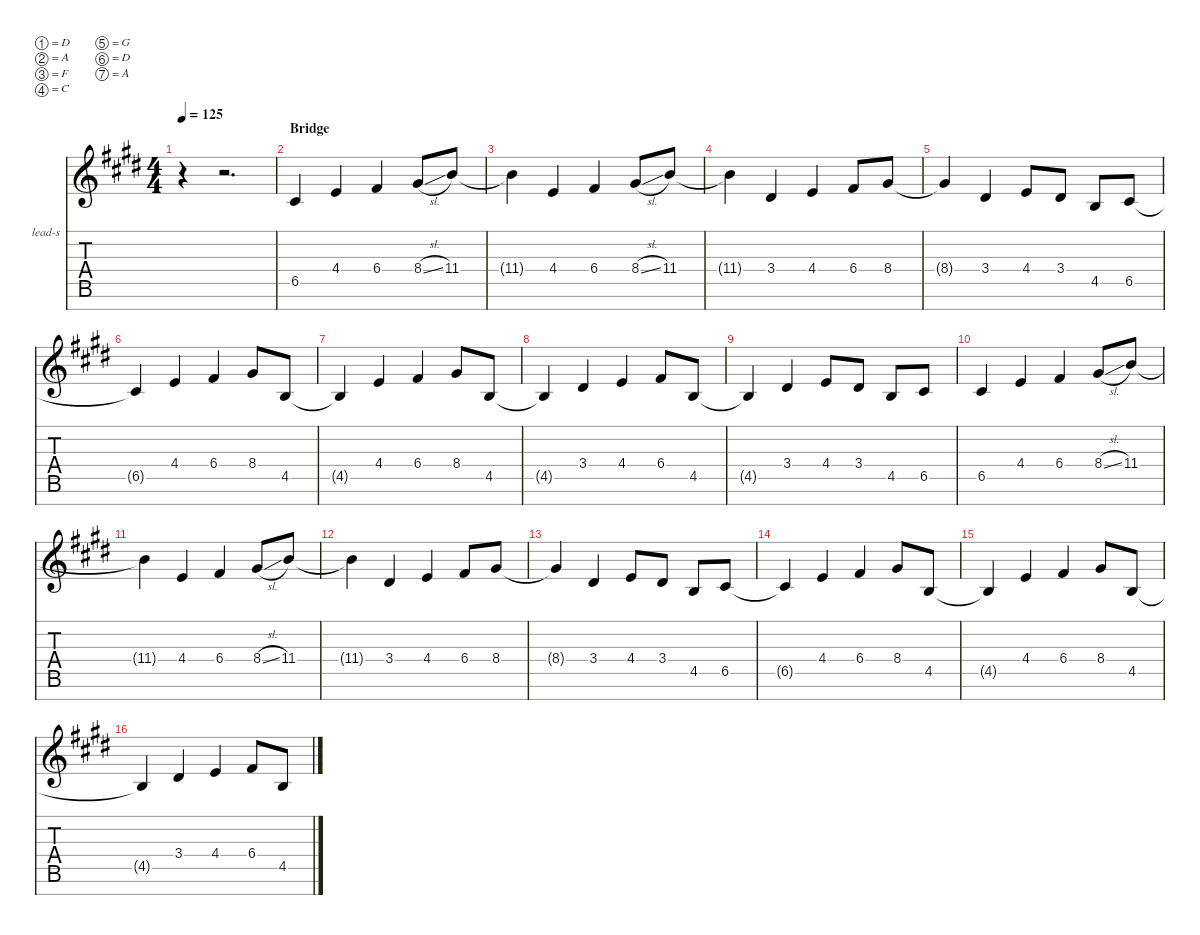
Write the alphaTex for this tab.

\defaultSystemsLayout 4
\hideDynamics
\bracketExtendMode nobrackets
\firstSystemTrackNameOrientation horizontal
\otherSystemsTrackNameOrientation horizontal
\track ("lead-simple" "lead-s") {instrument overdrivenguitar}
\staff {score tabs}
\tuning (D4 A3 F3 C3 G2 D2 A1)
\ts (4 4)
\scale
1.22693
\tempo 125
\accidentals auto
\clef g2
\ottava regular
\simile none
\ks c#minor
r.4{dy mf beam Down} r.2{d beam Down} |
\section ("" "Bridge")
\scale
0.924358 6.5{acc #}.4{beam Up} 4.4{acc forcenatural}.4{beam Up} 6.4{acc #}.4{beam Up} 8.4{sl acc #}.8{beam Up} 11.4{acc forcenatural}.8{beam Up} |
\scale
0.924358 11.4{t acc forcenatural}.4{beam Down} 4.4{acc forcenatural}.4{beam Up} 6.4{acc #}.4{beam Up} 8.4{sl acc #}.8{beam Up} 11.4{acc forcenatural}.8{beam Up} |
\scale
0.924358 11.4{t acc forcenatural}.4{beam Down} 3.4{acc #}.4{beam Up} 4.4{acc forcenatural}.4{beam Up} 6.4{acc #}.8{beam Up} 8.4{acc #}.8{beam Up} |
\scale
1.21366 8.4{t acc #}.4{beam Up} 3.4{acc #}.4{beam Up} 4.4{acc forcenatural}.8{beam Up} 3.4{acc #}.8{beam Up} 4.5{acc forcenatural}.8{beam Up} 6.5{acc #}.8{beam Up} |
\scale
0.928779 6.5{t acc #}.4{beam Up} 4.4{acc forcenatural}.4{beam Up} 6.4{acc #}.4{beam Up} 8.4{acc #}.8{beam Up} 4.5{acc forcenatural}.8{beam Up} |
\scale
0.928779 4.5{t acc forcenatural}.4{beam Up} 4.4{acc forcenatural}.4{beam Up} 6.4{acc #}.4{beam Up} 8.4{acc #}.8{beam Up} 4.5{acc forcenatural}.8{beam Up} |
\scale
0.928779 4.5{t acc forcenatural}.4{beam Up} 3.4{acc #}.4{beam Up} 4.4{acc forcenatural}.4{beam Up} 6.4{acc #}.8{beam Up} 4.5{acc forcenatural}.8{beam Up} |
\scale
1.21366 4.5{t acc forcenatural}.4{beam Up} 3.4{acc #}.4{beam Up} 4.4{acc forcenatural}.8{beam Up} 3.4{acc #}.8{beam Up} 4.5{acc forcenatural}.8{beam Up} 6.5{acc #}.8{beam Up} |
\scale
0.928779 6.5{acc #}.4{beam Up} 4.4{acc forcenatural}.4{beam Up} 6.4{acc #}.4{beam Up} 8.4{sl acc #}.8{beam Up} 11.4{acc forcenatural}.8{beam Up} |
\scale
0.928779 11.4{t acc forcenatural}.4{beam Down} 4.4{acc forcenatural}.4{beam Up} 6.4{acc #}.4{beam Up} 8.4{sl acc #}.8{beam Up} 11.4{acc forcenatural}.8{beam Up} |
\scale
0.928779 11.4{t acc forcenatural}.4{beam Down} 3.4{acc #}.4{beam Up} 4.4{acc forcenatural}.4{beam Up} 6.4{acc #}.8{beam Up} 8.4{acc #}.8{beam Up} |
\scale
1.21366 8.4{t acc #}.4{beam Up} 3.4{acc #}.4{beam Up} 4.4{acc forcenatural}.8{beam Up} 3.4{acc #}.8{beam Up} 4.5{acc forcenatural}.8{beam Up} 6.5{acc #}.8{beam Up} |
\scale
0.928779 6.5{t acc #}.4{beam Up} 4.4{acc forcenatural}.4{beam Up} 6.4{acc #}.4{beam Up} 8.4{acc #}.8{beam Up} 4.5{acc forcenatural}.8{beam Up} |
\scale
0.928779 4.5{t acc forcenatural}.4{beam Up} 4.4{acc forcenatural}.4{beam Up} 6.4{acc #}.4{beam Up} 8.4{acc #}.8{beam Up} 4.5{acc forcenatural}.8{beam Up} |
\scale
0.928779 4.5{t acc forcenatural}.4{beam Up} 3.4{acc #}.4{beam Up} 4.4{acc forcenatural}.4{beam Up} 6.4{acc #}.8{beam Up} 4.5{acc forcenatural}.8{beam Up}
